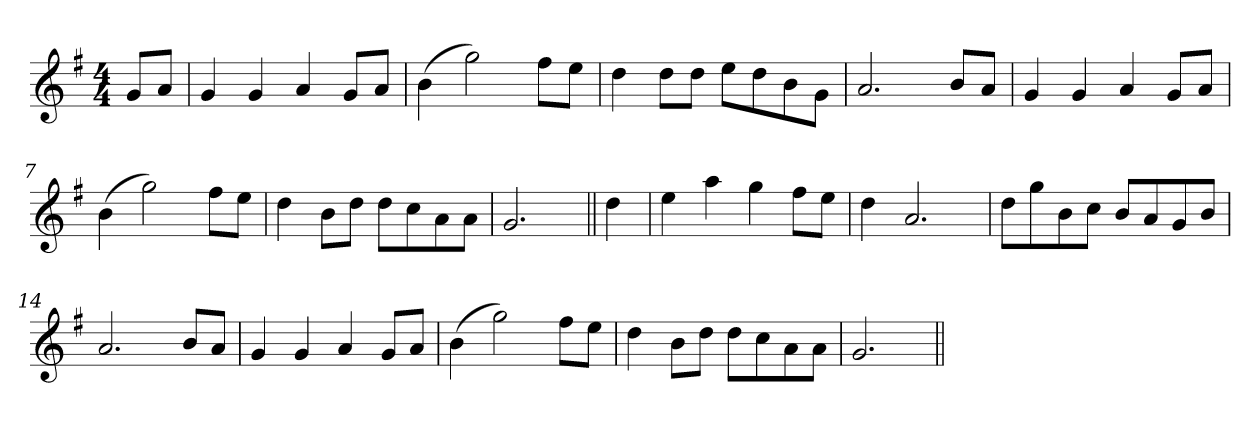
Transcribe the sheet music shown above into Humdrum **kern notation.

**kern
*part1
*staff1
*clefG2
*k[f#]
*G:
*M4/4
=1
8g/L
8a/J
=2
4g/
4g/
4a/
8g/L
8a/J
=3
(>4b\
2gg\)
8ff#\L
8ee\J
=4
4dd\
8dd\L
8dd\J
8ee\L
8dd\
8b\
8g\J
=5
2.a/
8b/L
8a/J
=6
4g/
4g/
4a/
8g/L
8a/J
=7
(>4b\
2gg\)
8ff#\L
8ee\J
=8
4dd\
8b\L
8dd\J
8dd\L
8cc\
8a\
8a\J
=9
2.g/
=10||
4dd\
!!LO:LB:g=z
=11
4ee\
4aa\
4gg\
8ff#\L
8ee\J
=12
4dd\
2.a/
=13
8dd\L
8gg\
8b\
8cc\J
8b/L
8a/
8g/
8b/J
=14
2.a/
8b/L
8a/J
=15
4g/
4g/
4a/
8g/L
8a/J
=16
(>4b\
2gg\)
8ff#\L
8ee\J
=17
4dd\
8b\L
8dd\J
8dd\L
8cc\
8a\
8a\J
=18
2.g/
=||
*-
